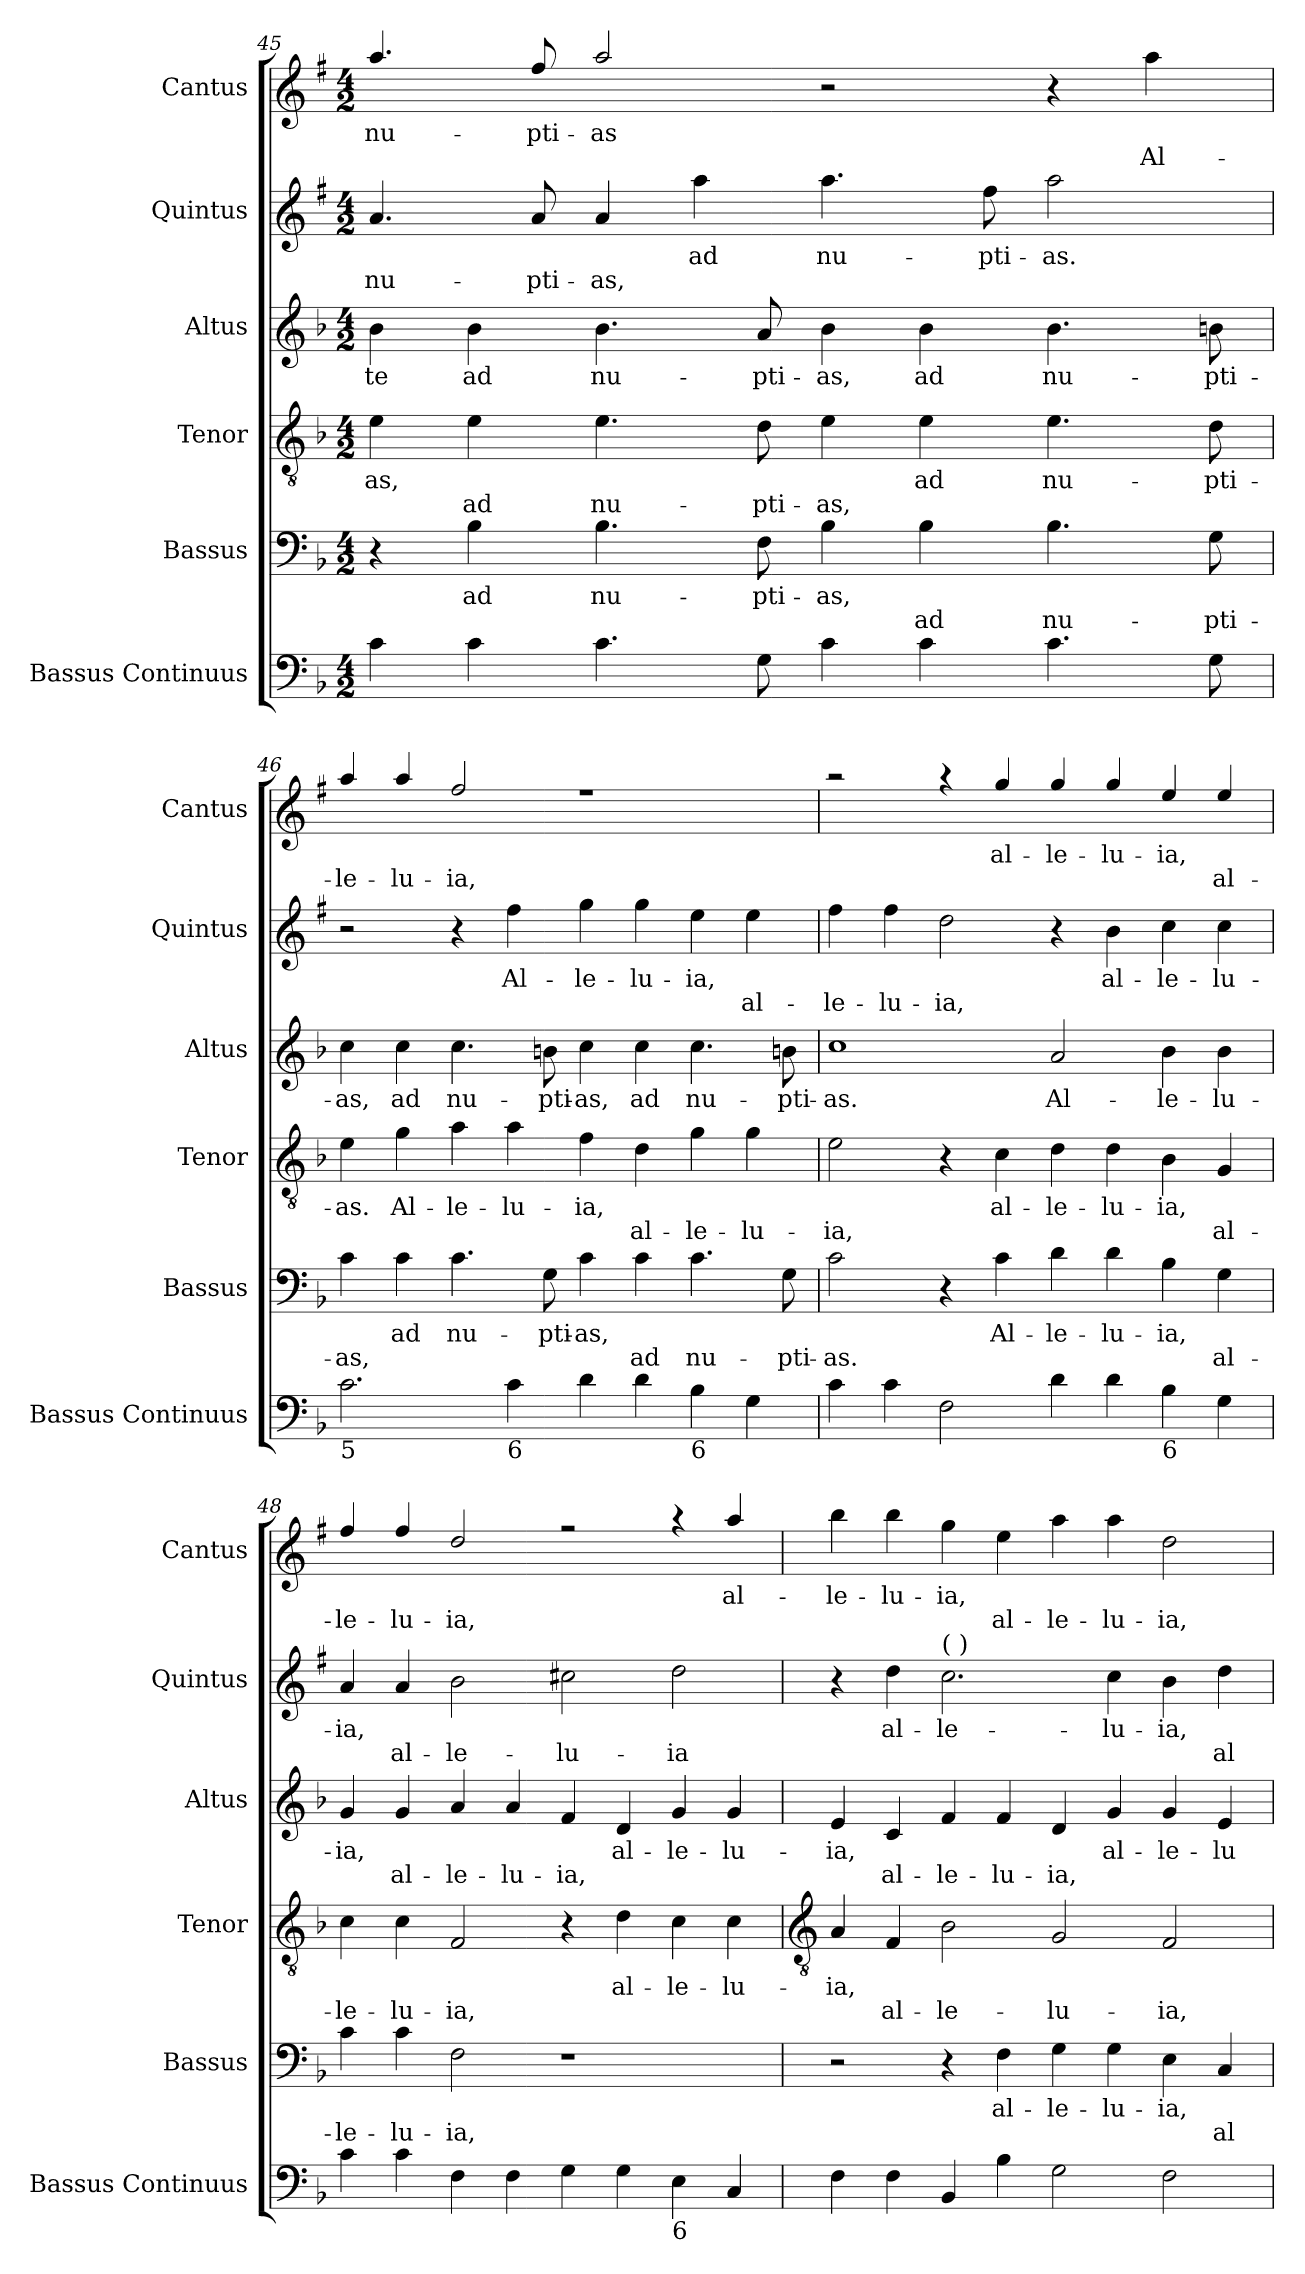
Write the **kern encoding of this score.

**kern	**kern	**text	**text	**kern	**text	**text	**kern	**text	**text	**kern	**text	**text	**kern	**text	**text
*part6	*part5	*part5	*part5	*part4	*part4	*part4	*part3	*part3	*part3	*part2	*part2	*part2	*part1	*part1	*part1
*staff6	*staff5	*staff5	*staff5	*staff4	*staff4	*staff4	*staff3	*staff3	*staff3	*staff2	*staff2	*staff2	*staff1	*staff1	*staff1
*I"Bassus Continuus	*I"Bassus	*	*	*I"Tenor	*	*	*I"Altus	*	*	*I"Quintus	*	*	*I"Cantus	*	*
*I'Bassus Continuus	*I'Bassus	*	*	*I'Tenor	*	*	*I'Altus	*	*	*I'Quintus	*	*	*I'Cantus	*	*
!!LO:LB:g=z
*clefF4	*clefF4	*	*	*clefGv2	*	*	*clefG2	*	*	*clefG2	*	*	*clefG2	*	*
*	*	*	*	*	*	*	*	*	*	*ITrd1c2	*	*	*ITrd1c2	*	*
*k[b-]	*k[b-]	*	*	*k[b-]	*	*	*k[b-]	*	*	*k[b-]	*	*	*k[b-]	*	*
*F:	*F:	*	*	*F:	*	*	*F:	*	*	*F:	*	*	*F:	*	*
*M4/2	*M4/2	*	*	*M4/2	*	*	*M4/2	*	*	*M4/2	*	*	*M4/2	*	*
=45	=45	=45	=45	=45	=45	=45	=45	=45	=45	=45	=45	=45	=45	=45	=45
!	!	!	!	!	!LO:LY:b	!	!	!LO:LY:b	!	!	!	!LO:LY:b	!	!LO:LY:b	!
*	*	*	*	*	*	*	*	*	*	*	*	*	*^	*	*
!	!	!	!	!	!	!	!	!	!	!	!	!	!	!	!LO:LY:b	!
4c	4r	.	.	4e	-as,	.	4b-	-te	.	4.g	.	nu-	4.gg	4.gg\yy	-nu-	.
!	!	!LO:LY:b	!	!	!	!LO:LY:b	!	!LO:LY:b	!	!	!	!	!	!	!	!
4c	4B-	ad	.	4e	.	ad	4b-	ad	.	.	.	.	.	.	.	.
!	!	!	!	!	!	!	!	!	!	!	!	!LO:LY:b	!	!	!LO:LY:b	!
!	!	!	!	!	!	!	!	!	!	!	!	!	!	!	!LO:LY:b	!
.	.	.	.	.	.	.	.	.	.	8g	.	-pti-	8ee	8ee\yy	-pti-	.
!	!	!LO:LY:b	!	!	!	!LO:LY:b	!	!LO:LY:b	!	!	!	!LO:LY:b	!	!	!LO:LY:b	!
!	!	!	!	!	!	!	!	!	!	!	!	!	!	!	!LO:LY:b	!
4.c	4.B-	nu-	.	4.e	.	nu-	4.b-	nu-	.	4g	.	-as,	2gg	2gg\yy	-as	.
!	!	!	!	!	!	!	!	!	!	!	!LO:LY:b	!	!	!	!	!
.	.	.	.	.	.	.	.	.	.	4gg	ad	.	.	.	.	.
!	!	!LO:LY:b	!	!	!	!LO:LY:b	!	!LO:LY:b	!	!	!	!	!	!	!	!
8G	8F	-pti-	.	8d	.	-pti-	8a	-pti-	.	.	.	.	.	.	.	.
!	!	!LO:LY:b	!	!	!	!LO:LY:b	!	!LO:LY:b	!	!	!LO:LY:b	!	!	!	!	!
4c	4B-	-as,	.	4e	.	-as,	4b-	-as,	.	4.gg	nu-	.	2r	1ryy	.	.
!	!	!	!LO:LY:b	!	!LO:LY:b	!	!	!LO:LY:b	!	!	!	!	!	!	!	!
4c	4B-	.	ad	4e	ad	.	4b-	ad	.	.	.	.	.	.	.	.
!	!	!	!	!	!	!	!	!	!	!	!LO:LY:b	!	!	!	!	!
.	.	.	.	.	.	.	.	.	.	8ee	-pti-	.	.	.	.	.
!	!	!	!LO:LY:b	!	!LO:LY:b	!	!	!LO:LY:b	!	!	!LO:LY:b	!	!	!	!	!
4.c	4.B-	.	nu-	4.e	nu-	.	4.b-	nu-	.	2gg	-as.	.	4r	.	.	.
!	!	!	!	!	!	!	!	!	!	!	!	!	!	!	!	!LO:LY:b
.	.	.	.	.	.	.	.	.	.	.	.	.	4gg	.	.	Al-
!	!	!	!LO:LY:b	!	!LO:LY:b	!	!	!LO:LY:b	!	!	!	!	!	!	!	!
8G	8G	.	-pti-	8d	-pti-	.	8bn	-pti-	.	.	.	.	.	.	.	.
!!LO:LB:g=z	!!
=46	=46	=46	=46	=46	=46	=46	=46	=46	=46	=46	=46	=46	=46	=46	=46	=46
!LO:TX:b:t=5	!	!	!	!	!	!	!	!	!	!	!	!	!	!	!	!
!	!	!	!LO:LY:b	!	!LO:LY:b	!	!	!LO:LY:b	!	!	!	!	!	!	!	!LO:LY:b
2.c	4c	.	-as,	4e	-as.	.	4cc	-as,	.	2r	.	.	4gg	0ryy	.	le-
!	!	!LO:LY:b	!	!	!LO:LY:b	!	!	!LO:LY:b	!	!	!	!	!	!	!	!LO:LY:b
.	4c	ad	.	4g	Al-	.	4cc	ad	.	.	.	.	4gg	.	.	-lu-
!	!	!LO:LY:b	!	!	!LO:LY:b	!	!	!LO:LY:b	!	!	!	!	!	!	!	!LO:LY:b
.	4.c	nu-	.	4a	-le-	.	4.cc	nu-	.	4r	.	.	2ee	.	.	-ia,
!LO:TX:b:t=6	!	!	!	!	!	!	!	!	!	!	!	!	!	!	!	!
!	!	!	!	!	!LO:LY:b	!	!	!	!	!	!LO:LY:b	!	!	!	!	!
4c	.	.	.	4a	-lu-	.	.	.	.	4ee	Al-	.	.	.	.	.
!	!	!LO:LY:b	!	!	!	!	!	!LO:LY:b	!	!	!	!	!	!	!	!
.	8G	-pti-	.	.	.	.	8bn	-pti-	.	.	.	.	.	.	.	.
!	!	!LO:LY:b	!	!	!LO:LY:b	!	!	!LO:LY:b	!	!	!LO:LY:b	!	!	!	!	!
4d	4c	-as,	.	4f	-ia,	.	4cc	-as,	.	4ff	-le-	.	1r	.	.	.
!	!	!	!LO:LY:b	!	!	!LO:LY:b	!	!LO:LY:b	!	!	!LO:LY:b	!	!	!	!	!
4d	4c	.	ad	4d	.	al-	4cc	ad	.	4ff	-lu-	.	.	.	.	.
!LO:TX:b:t=6	!	!	!	!	!	!	!	!	!	!	!	!	!	!	!	!
!	!	!	!LO:LY:b	!	!	!LO:LY:b	!	!LO:LY:b	!	!	!LO:LY:b	!	!	!	!	!
4B-	4.c	.	nu-	4g	.	-le-	4.cc	nu-	.	4dd	-ia,	.	.	.	.	.
!	!	!	!	!	!	!LO:LY:b	!	!	!	!	!	!LO:LY:b	!	!	!	!
4G	.	.	.	4g	.	-lu-	.	.	.	4dd	.	al-	.	.	.	.
!	!	!	!LO:LY:b	!	!	!	!	!LO:LY:b	!	!	!	!	!	!	!	!
.	8G	.	-pti-	.	.	.	8bn	-pti-	.	.	.	.	.	.	.	.
=47	=47	=47	=47	=47	=47	=47	=47	=47	=47	=47	=47	=47	=47	=47	=47	=47
!	!	!	!LO:LY:b	!	!	!LO:LY:b	!	!LO:LY:b	!	!	!	!LO:LY:b	!	!	!	!
4c	2c	.	-as.	2e	.	-ia,	1cc	-as.	.	4ee	.	-le-	2r	0ryy	.	.
!	!	!	!	!	!	!	!	!	!	!	!	!LO:LY:b	!	!	!	!
4c	.	.	.	.	.	.	.	.	.	4ee	.	-lu-	.	.	.	.
!	!	!	!	!	!	!	!	!	!	!	!	!LO:LY:b	!	!	!	!
2F	4r	.	.	4r	.	.	.	.	.	2cc	.	-ia,	4r	.	.	.
!	!	!LO:LY:b	!	!	!LO:LY:b	!	!	!	!	!	!	!	!	!	!LO:LY:b	!
.	4c	Al-	.	4c	al-	.	.	.	.	.	.	.	4ff	.	al-	.
!	!	!LO:LY:b	!	!	!LO:LY:b	!	!	!LO:LY:b	!	!	!	!	!	!	!LO:LY:b	!
4d	4d	-le-	.	4d	-le-	.	2a	Al-	.	4r	.	.	4ff	.	-le-	.
!	!	!LO:LY:b	!	!	!LO:LY:b	!	!	!	!	!	!LO:LY:b	!	!	!	!LO:LY:b	!
4d	4d	-lu-	.	4d	-lu-	.	.	.	.	4a	al-	.	4ff	.	-lu-	.
!LO:TX:b:t=6	!	!	!	!	!	!	!	!	!	!	!	!	!	!	!	!
!	!	!LO:LY:b	!	!	!LO:LY:b	!	!	!LO:LY:b	!	!	!LO:LY:b	!	!	!	!LO:LY:b	!
4B-	4B-	-ia,	.	4B-	-ia,	.	4b-	-le-	.	4b-	-le-	.	4dd	.	-ia,	.
!	!	!	!LO:LY:b	!	!	!LO:LY:b	!	!LO:LY:b	!	!	!LO:LY:b	!	!	!	!	!LO:LY:b
4G	4G	.	al-	4G	.	al-	4b-	-lu-	.	4b-	-lu-	.	4dd	.	.	al-
=48	=48	=48	=48	=48	=48	=48	=48	=48	=48	=48	=48	=48	=48	=48	=48	=48
!	!	!	!LO:LY:b	!	!	!LO:LY:b	!	!LO:LY:b	!	!	!LO:LY:b	!	!	!	!	!LO:LY:b
4c	4c	.	-le-	4c	.	-le-	4g	-ia,	.	4g	-ia,	.	4ee	0ryy	.	-le-
!	!	!	!LO:LY:b	!	!	!LO:LY:b	!	!	!LO:LY:b	!	!	!LO:LY:b	!	!	!	!LO:LY:b
4c	4c	.	-lu-	4c	.	-lu-	4g	.	al-	4g	.	al-	4ee	.	.	-lu-
!	!	!	!LO:LY:b	!	!	!LO:LY:b	!	!	!LO:LY:b	!	!	!LO:LY:b	!	!	!	!LO:LY:b
4F	2F	.	-ia,	2F	.	-ia,	4a	.	-le-	2a	.	-le-	2cc	.	.	-ia,
!	!	!	!	!	!	!	!	!	!LO:LY:b	!	!	!	!	!	!	!
4F	.	.	.	.	.	.	4a	.	-lu-	.	.	.	.	.	.	.
!	!	!	!	!	!	!	!	!	!LO:LY:b	!	!	!LO:LY:b	!	!	!	!
4G	1r	.	.	4r	.	.	4f	.	-ia,	2bn	.	-lu-	2r	.	.	.
!	!	!	!	!	!LO:LY:b	!	!	!LO:LY:b	!	!	!	!	!	!	!	!
4G	.	.	.	4d	al-	.	4d	al-	.	.	.	.	.	.	.	.
!LO:TX:b:t=6	!	!	!	!	!	!	!	!	!	!	!	!	!	!	!	!
!	!	!	!	!	!LO:LY:b	!	!	!LO:LY:b	!	!	!	!LO:LY:b	!	!	!	!
4E	.	.	.	4c	-le-	.	4g	-le-	.	2cc	.	-ia	4r	.	.	.
!	!	!	!	!	!LO:LY:b	!	!	!LO:LY:b	!	!	!	!	!	!	!LO:LY:b	!
4C	.	.	.	4c	-lu-	.	4g	-lu-	.	.	.	.	4gg	.	al-	.
*	*	*	*	*	*	*	*	*	*	*	*	*	*v	*v	*	*
!!LO:LB:g=z
=49	=49	=49	=49	=49	=49	=49	=49	=49	=49	=49	=49	=49	=49	=49	=49
*	*	*	*	*clefGv2	*	*	*	*	*	*	*	*	*	*	*
!	!	!	!	!	!LO:LY:b	!	!	!LO:LY:b	!	!	!	!	!	!LO:LY:b	!
4F	2r	.	.	4A	-ia,	.	4e	-ia,	.	4r	.	.	4aa	-le-	.
!	!	!	!	!	!	!LO:LY:b	!	!	!LO:LY:b	!	!LO:LY:b	!	!	!LO:LY:b	!
4F	.	.	.	4F	.	al-	4c	.	al-	4cc	al-	.	4aa	-lu-	.
!	!	!	!	!	!	!	!	!	!	!LO:TX:a:t=(  )	!	!	!	!	!
!	!	!	!	!	!	!LO:LY:b	!	!	!LO:LY:b	!	!LO:LY:b	!	!	!LO:LY:b	!
4BB-	4r	.	.	2B-	.	-le-	4f	.	-le-	2.b-	-le-	.	4ff	-ia,	.
!	!	!LO:LY:b	!	!	!	!	!	!	!LO:LY:b	!	!	!	!	!	!LO:LY:b
4B-	4F	al-	.	.	.	.	4f	.	-lu-	.	.	.	4dd	.	al-
!	!	!LO:LY:b	!	!	!	!LO:LY:b	!	!	!LO:LY:b	!	!	!	!	!	!LO:LY:b
2G	4G	-le-	.	2G	.	-lu-	4d	.	-ia,	.	.	.	4gg	.	-le-
!	!	!LO:LY:b	!	!	!	!	!	!LO:LY:b	!	!	!LO:LY:b	!	!	!	!LO:LY:b
.	4G	-lu-	.	.	.	.	4g	al-	.	4b-	-lu-	.	4gg	.	-lu-
!	!	!LO:LY:b	!	!	!	!LO:LY:b	!	!LO:LY:b	!	!	!LO:LY:b	!	!	!	!LO:LY:b
2F	4E	-ia,	.	2F	.	-ia,	4g	-le-	.	4a	-ia,	.	2cc	.	-ia,
!	!	!	!LO:LY:b	!	!	!	!	!LO:LY:b	!	!	!	!LO:LY:b	!	!	!
.	4C	.	al-	.	.	.	4e	-lu-	.	4cc	.	al-	.	.	.
=	=	=	=	=	=	=	=	=	=	=	=	=	=	=	=
*-	*-	*-	*-	*-	*-	*-	*-	*-	*-	*-	*-	*-	*-	*-	*-
